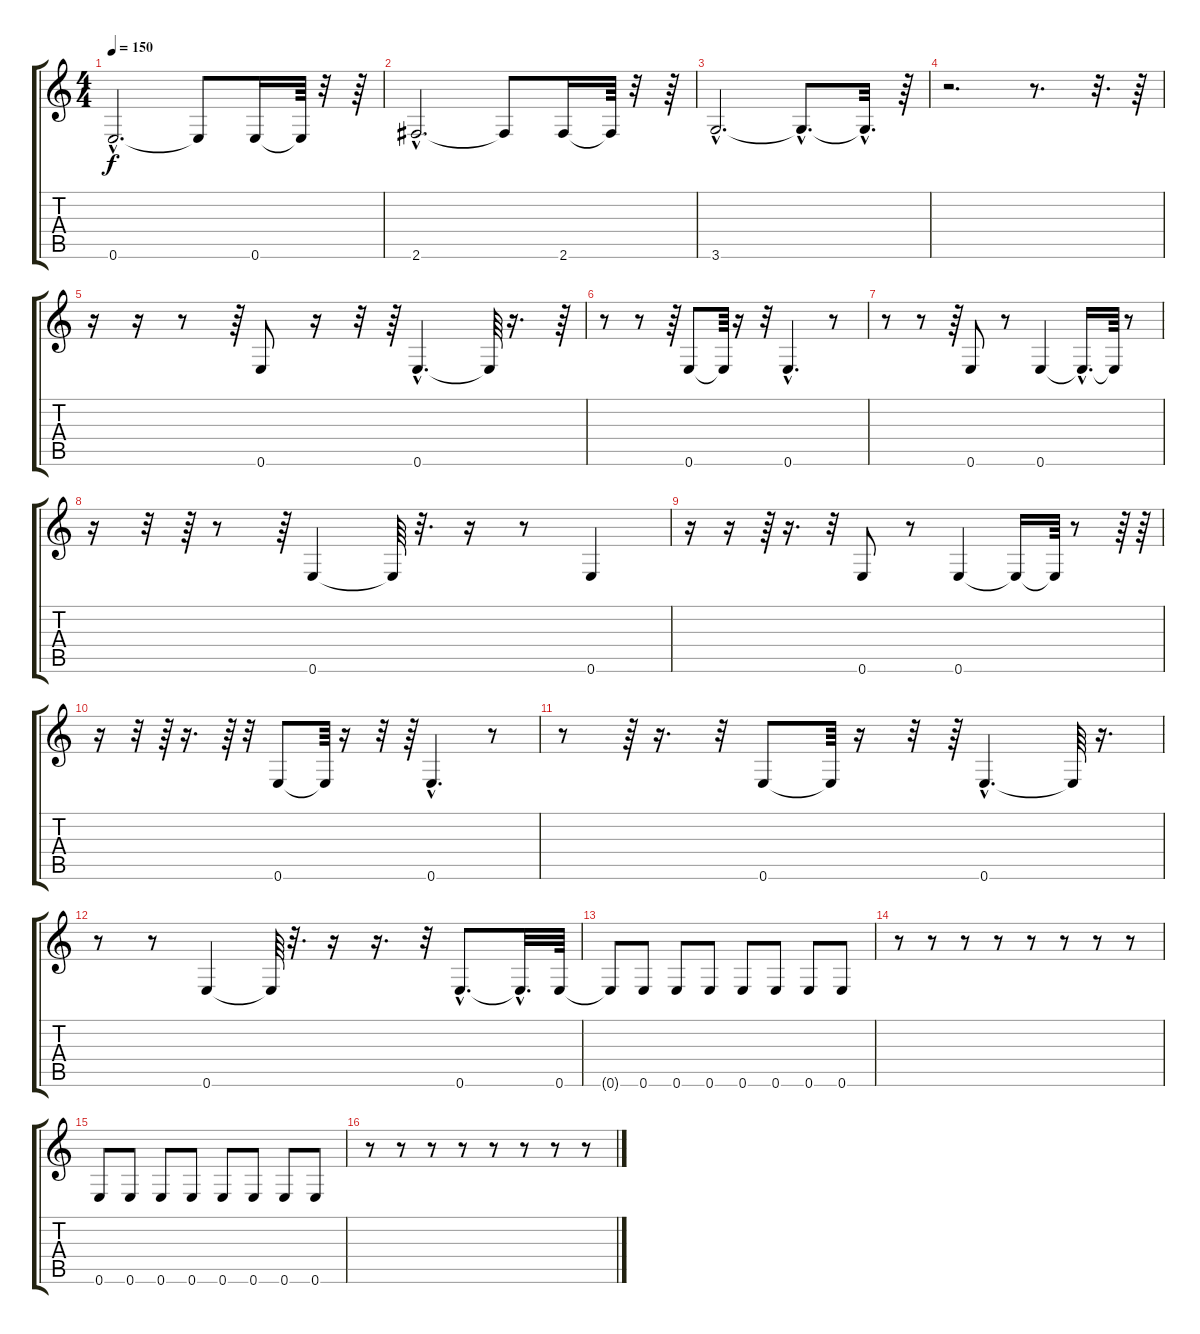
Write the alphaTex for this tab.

\track "" {instrument acousticguitarnylon}
\staff {score tabs}
\tuning (E4 B3 G3 D3 A2 E2) {hide}
\ts (4 4)
\tempo 150
\clef g2
\ks c
0.6{hac t}.2{d dy f} 0.6{t}.8 0.6.16 0.6{t}.64 r.32 r.64 |
2.6{hac}.2{d} 2.6{t}.8 2.6.16 2.6{t}.64 r.32 r.64 |
3.6{hac}.2{d} 3.6{hac t}.8{d} 3.6{hac t}.32{d} r.64 |
r.2{d} r.8{d} r.32{d} r.64 |
r.16 r.16 r.8 r.64 0.6.8 r.16 r.32 r.64 0.6{hac}.4{d} 0.6{t}.64 r.16{d} r.64 |
r.8 r.8 r.64 0.6.8 0.6{t}.64 r.16 r.32 0.6{hac}.4{d} r.8 |
r.8 r.8 r.64 0.6.8 r.8 0.6.4 0.6{hac t}.16{d} 0.6{t}.64 r.8 |
r.16 r.32 r.64 r.8 r.64 0.6.4 0.6{t}.64 r.32{d} r.16 r.8 0.6.4 |
r.16 r.16 r.64 r.16{d} r.32 0.6.8 r.8 0.6.4 0.6{t}.16 0.6{t}.64 r.8 r.64 r.64 |
r.16 r.32 r.64 r.16{d} r.64 r.32 0.6.8 0.6{t}.64 r.16 r.32 r.64 0.6{hac}.4{d} r.8 |
r.8 r.64 r.16{d} r.32 0.6.8 0.6{t}.64 r.16 r.32 r.64 0.6{hac}.4{d} 0.6{t}.64 r.16{d} |
r.8 r.8 0.6.4 0.6{t}.64 r.32{d} r.16 r.16{d} r.32 0.6{hac}.8{d} 0.6{hac t}.32{d} 0.6.64 |
0.6{t}.8 0.6.8 0.6.8 0.6.8 0.6.8 0.6.8 0.6.8 0.6.8 |
r.8 r.8 r.8 r.8 r.8 r.8 r.8 r.8 |
0.6.8 0.6.8 0.6.8 0.6.8 0.6.8 0.6.8 0.6.8 0.6.8 |
r.8 r.8 r.8 r.8 r.8 r.8 r.8 r.8
